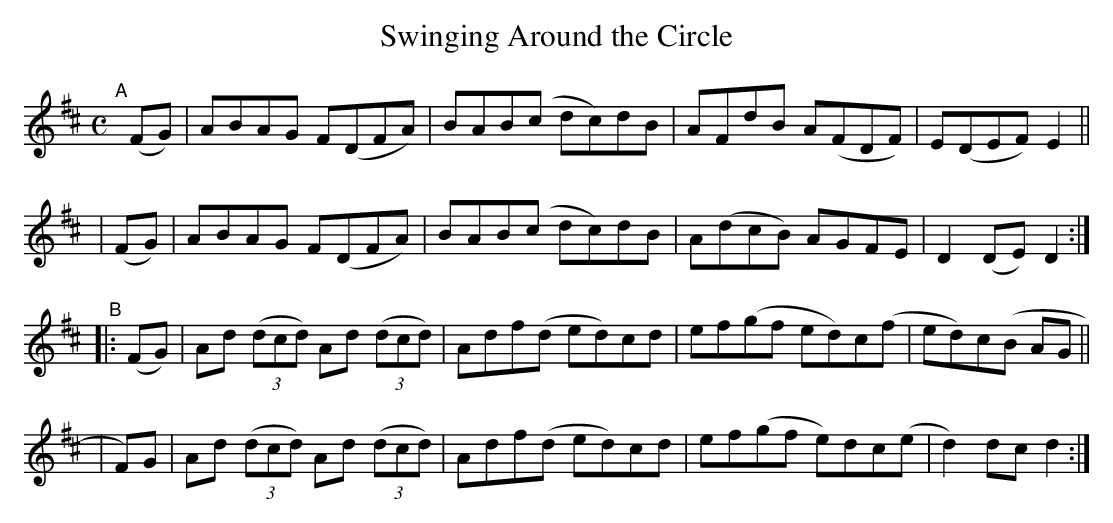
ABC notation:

X:1
T: Swinging Around the Circle
M: C
L: 1/8
K: D
"^A"[|]\
   (FG) | ABAG F(DFA) | BAB(c dc)dB | AFdB A(FDF) | E(DEF) E2 ||
|  (FG) | ABAG F(DFA) | BAB(c dc)dB | A(dcB) AGFE | D2(DE) D2 :|
"^B"\
|: (FG) | Ad (3(dcd) Ad (3(dcd) | Adf(d ed)cd | ef(gf ed)c(f | ed)c(B AG ||
|   F)G | Ad (3(dcd) Ad (3(dcd) | Adf(d ed)cd | ef(gf e)dc(e | d2)dcd2 :|
